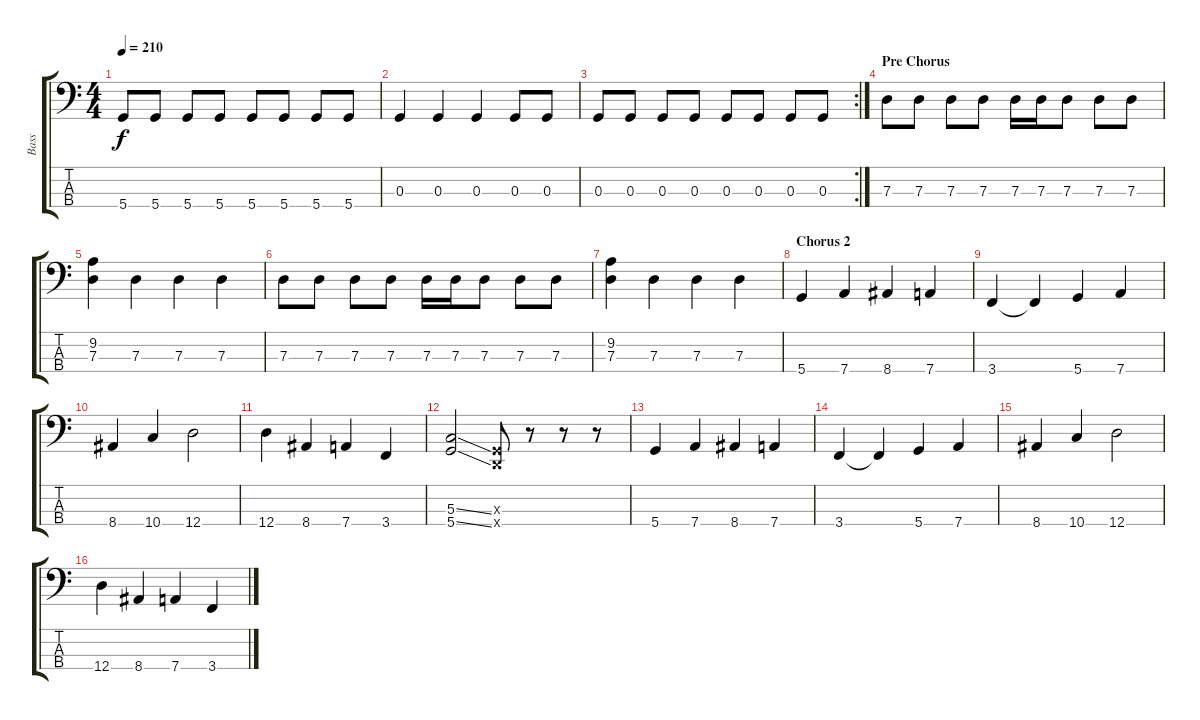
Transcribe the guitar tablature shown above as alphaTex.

\track ("Bass" "Bass") {instrument electricbassfinger}
\staff {score tabs}
\tuning (F2 C2 G1 D1) {hide}
\ts (4 4)
\tempo 210
\clef f4
\ks c
5.4.8{dy f} 5.4.8 5.4.8 5.4.8 5.4.8 5.4.8 5.4.8 5.4.8 |
0.3.4 0.3.4 0.3.4 0.3.8 0.3.8 |
\rc 2
0.3.8 0.3.8 0.3.8 0.3.8 0.3.8 0.3.8 0.3.8 0.3.8 |
\section ("" "Pre Chorus")
7.3.8 7.3.8 7.3.8 7.3.8 7.3.16 7.3.16 7.3.8 7.3.8 7.3.8 |
(9.2 7.3).4 7.3.4 7.3.4 7.3.4 |
7.3.8 7.3.8 7.3.8 7.3.8 7.3.16 7.3.16 7.3.8 7.3.8 7.3.8 |
(9.2 7.3).4 7.3.4 7.3.4 7.3.4 |
\section ("" "Chorus 2")
5.4.4 7.4.4 8.4.4 7.4.4 |
3.4.4 3.4{t}.4 5.4.4 7.4.4 |
8.4.4 10.4.4 12.4.2 |
12.4.4 8.4.4 7.4.4 3.4.4 |
(5.3{ss} 5.4{ss}).2 (0.3{x} 0.4{x}).8 r.8 r.8 r.8 |
5.4.4 7.4.4 8.4.4 7.4.4 |
3.4.4 3.4{t}.4 5.4.4 7.4.4 |
8.4.4 10.4.4 12.4.2 |
12.4.4 8.4.4 7.4.4 3.4.4
